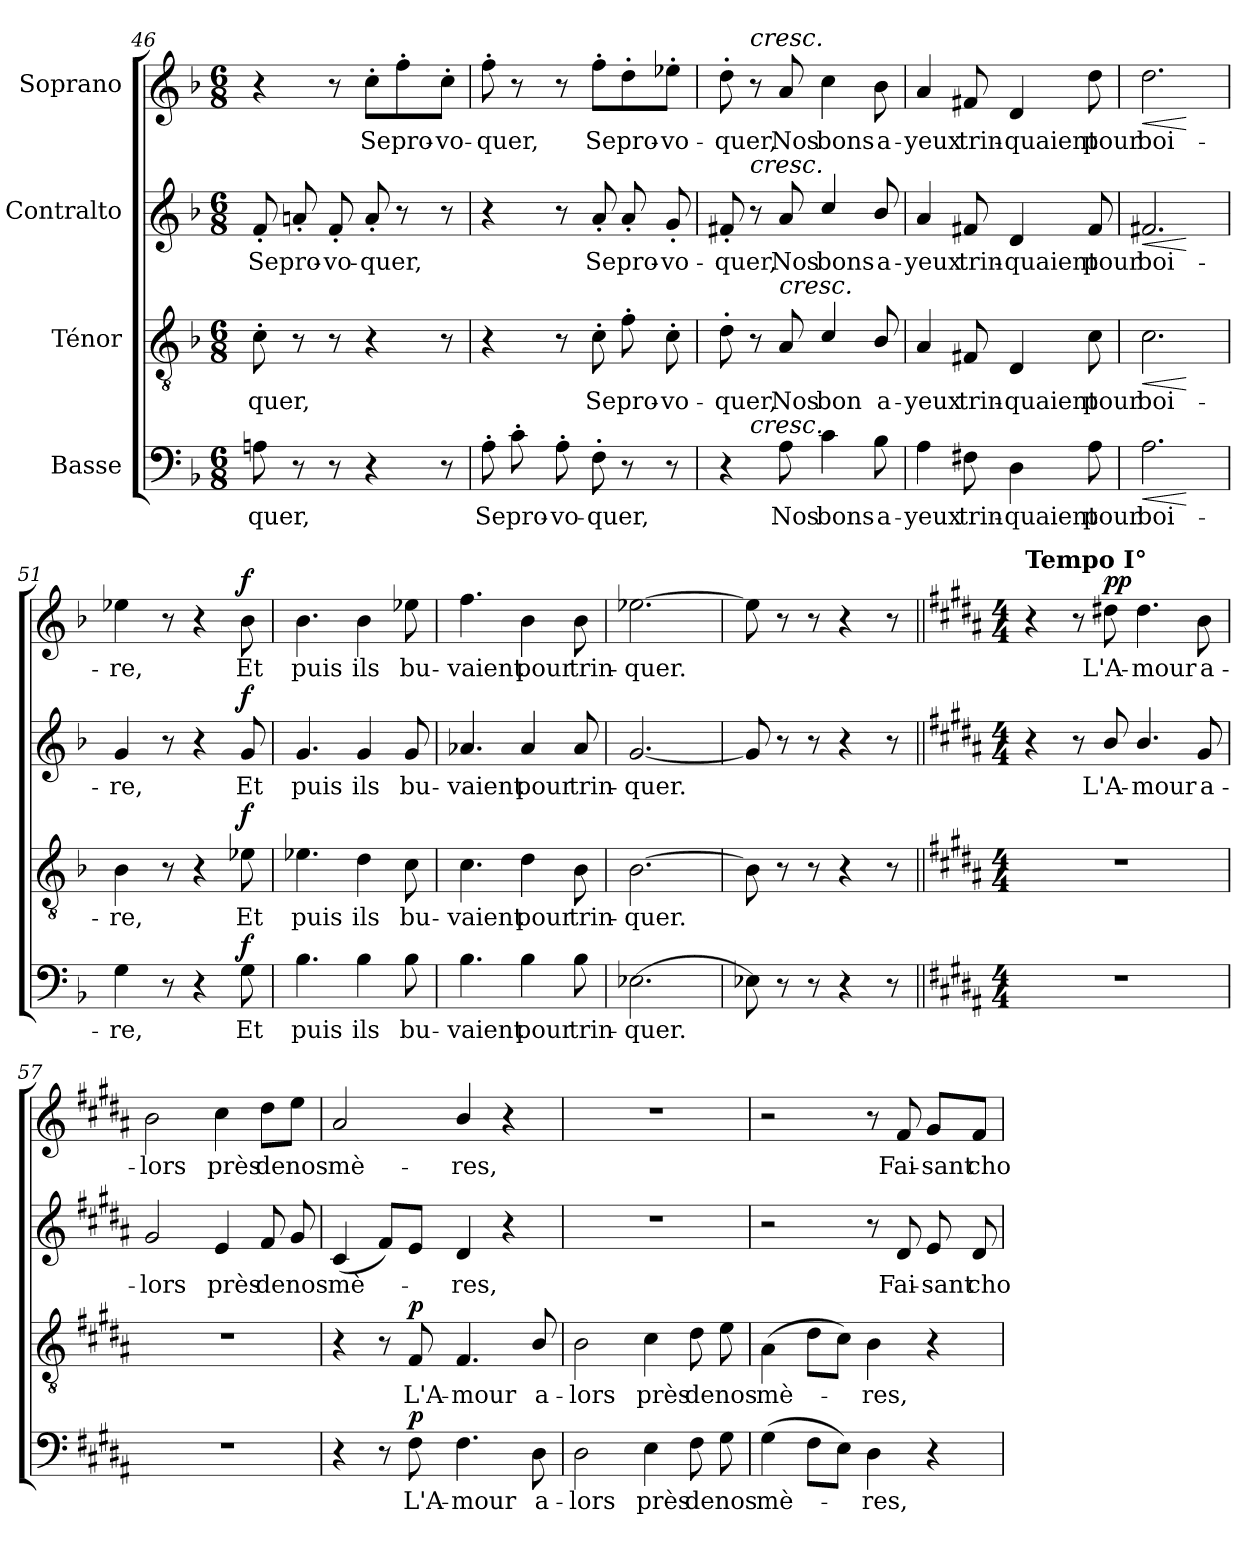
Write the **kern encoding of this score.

**kern	**text	**dynam	**kern	**text	**dynam	**kern	**text	**dynam	**kern	**text	**dynam
*part4	*part4	*part4	*part3	*part3	*part3	*part2	*part2	*part2	*part1	*part1	*part1
*staff4	*staff4	*staff4	*staff3	*staff3	*staff3	*staff2	*staff2	*staff2	*staff1	*staff1	*staff1
*I"Basse	*	*	*I"Ténor	*	*	*I"Contralto	*	*	*I"Soprano	*	*
!!LO:LB:g=z
*clefF4	*	*	*clefGv2	*	*	*clefG2	*	*	*clefG2	*	*
*k[b-]	*	*	*k[b-]	*	*	*k[b-]	*	*	*k[b-]	*	*
*F:	*	*	*F:	*	*	*F:	*	*	*F:	*	*
*M6/8	*	*	*M6/8	*	*	*M6/8	*	*	*M6/8	*	*
=46	=46	=46	=46	=46	=46	=46	=46	=46	=46	=46	=46
!	!LO:LY:b	!	!	!LO:LY:b	!	!	!LO:LY:b	!	!	!	!
8Ani\	-quer,	.	8c'>\	-quer,	.	8f'>/	Se	.	4r	.	.
!	!	!	!	!	!	!	!LO:LY:b	!	!	!	!
8r	.	.	8r	.	.	8ani'>/	pro-	.	.	.	.
!	!	!	!	!	!	!	!LO:LY:b	!	!	!	!
8r	.	.	8r	.	.	8f'>/	-vo-	.	8r	.	.
!	!	!	!	!	!	!	!LO:LY:b	!	!	!LO:LY:b	!
4r	.	.	4r	.	.	8a'>/	-quer,	.	8cc'>\L	Se	.
!	!	!	!	!	!	!	!	!	!	!LO:LY:b	!
.	.	.	.	.	.	8r	.	.	8ff'>\	pro-	.
!	!	!	!	!	!	!	!	!	!	!LO:LY:b	!
8r	.	.	8r	.	.	8r	.	.	8cc'>\J	-vo-	.
=47	=47	=47	=47	=47	=47	=47	=47	=47	=47	=47	=47
!	!LO:LY:b	!	!	!	!	!	!	!	!	!LO:LY:b	!
8A'>\	Se	.	4r	.	.	4r	.	.	8ff'>\	-quer,	.
!	!LO:LY:b	!	!	!	!	!	!	!	!	!	!
8c'>\	pro-	.	.	.	.	.	.	.	8r	.	.
!	!LO:LY:b	!	!	!	!	!	!	!	!	!	!
8A'>\	-vo-	.	8r	.	.	8r	.	.	8r	.	.
!	!LO:LY:b	!	!	!LO:LY:b	!	!	!LO:LY:b	!	!	!LO:LY:b	!
8F'>\	-quer,	.	8c'>\	Se	.	8a'>/	Se	.	8ff'>\L	Se	.
!	!	!	!	!LO:LY:b	!	!	!LO:LY:b	!	!	!LO:LY:b	!
8r	.	.	8f'>\	pro-	.	8a'>/	pro-	.	8dd'>\	pro-	.
!	!	!	!	!LO:LY:b	!	!	!LO:LY:b	!	!	!LO:LY:b	!
8r	.	.	8c'>\	-vo-	.	8g'>/	-vo-	.	8ee-X'>\J	-vo-	.
=48	=48	=48	=48	=48	=48	=48	=48	=48	=48	=48	=48
!	!	!	!	!LO:LY:b	!	!	!LO:LY:b	!	!	!LO:LY:b	!
*^	*	*	*	*	*	*	*	*	*	*	*
4r	8ryy	.	.	8d'>\	-quer,	.	8f#X'>/	-quer,	.	8dd'>\	-quer,	.
!	!	!	!	!	!	!	!	!	!	!LO:TX:a:i:t=cresc.	!	!
!	!	!	!	!	!	!	!LO:TX:a:i:t=cresc.	!	!	!	!	!
!	!LO:TX:a:i:t=cresc.	!	!	!	!	!	!	!	!	!	!	!
.	2ryy	.	.	8r	.	.	8r	.	.	8r	.	.
!	!	!	!	!LO:TX:a:i:t=cresc.	!	!	!	!	!	!	!	!
!	!	!LO:LY:b	!	!	!LO:LY:b	!	!	!LO:LY:b	!	!	!LO:LY:b	!
8A\	.	Nos	.	8A/	Nos	.	8a/	Nos	.	8a/	Nos	.
!	!	!LO:LY:b	!	!	!LO:LY:b	!	!	!LO:LY:b	!	!	!LO:LY:b	!
4c\	.	bons	.	4c/	bon	.	4cc/	bons	.	4cc\	bons	.
!	!	!LO:LY:b	!	!	!LO:LY:b	!	!	!LO:LY:b	!	!	!LO:LY:b	!
8B-\	8ryy	a-	.	8B-/	a-	.	8b-/	a-	.	8b-\	a-	.
!!LO:PB:g=z
=49	=49	=49	=49	=49	=49	=49	=49	=49	=49	=49	=49	=49
!	!	!LO:LY:b	!	!	!LO:LY:b	!	!	!LO:LY:b	!	!	!LO:LY:b	!
*v	*v	*	*	*	*	*	*	*	*	*	*	*
4A\	yeux	.	4A/	yeux	.	4a/	yeux	.	4a/	-yeux	.
!	!LO:LY:b	!	!	!LO:LY:b	!	!	!LO:LY:b	!	!	!LO:LY:b	!
8F#X\	trin-	.	8F#X/	trin-	.	8f#X/	trin-	.	8f#X/	trin-	.
!	!LO:LY:b	!	!	!LO:LY:b	!	!	!LO:LY:b	!	!	!LO:LY:b	!
4D\	-quaient	.	4D/	-quaient	.	4d/	-quaient	.	4d/	-quaient	.
!	!LO:LY:b	!	!	!LO:LY:b	!	!	!LO:LY:b	!	!	!LO:LY:b	!
8A\	pour	.	8c\	pour	.	8f#/	pour	.	8dd\	pour	.
=50	=50	=50	=50	=50	=50	=50	=50	=50	=50	=50	=50
!	!LO:LY:b	!LO:HP:b	!	!LO:LY:b	!LO:HP:b	!	!LO:LY:b	!LO:HP:b	!	!LO:LY:b	!LO:HP:b
2.A\	boi-	<	2.c\	boi-	<	2.f#X/	boi-	<	2.dd\	boi-	<
.	.	[	.	.	[	.	.	[	.	.	[
=51	=51	=51	=51	=51	=51	=51	=51	=51	=51	=51	=51
!	!LO:LY:b	!	!	!LO:LY:b	!	!	!LO:LY:b	!	!	!LO:LY:b	!
4G\	-re,	.	4B-\	-re,	.	4g/	-re,	.	4ee-X\	-re,	.
8r	.	.	8r	.	.	8r	.	.	8r	.	.
4r	.	.	4r	.	.	4r	.	.	4r	.	.
!	!LO:LY:b	!LO:DY:a	!	!LO:LY:b	!LO:DY:a	!	!LO:LY:b	!LO:DY:a	!	!LO:LY:b	!LO:DY:a
8G\	Et	f	8e-X\	Et	f	8g/	Et	f	8b-\	Et	f
=52	=52	=52	=52	=52	=52	=52	=52	=52	=52	=52	=52
!	!LO:LY:b	!	!	!LO:LY:b	!	!	!LO:LY:b	!	!	!LO:LY:b	!
4.B-\	puis	.	4.e-X\	puis	.	4.g/	puis	.	4.b-\	puis	.
!	!LO:LY:b	!	!	!LO:LY:b	!	!	!LO:LY:b	!	!	!LO:LY:b	!
4B-\	ils	.	4d\	ils	.	4g/	ils	.	4b-\	ils	.
!	!LO:LY:b	!	!	!LO:LY:b	!	!	!LO:LY:b	!	!	!LO:LY:b	!
8B-\	bu-	.	8c\	bu-	.	8g/	bu-	.	8ee-X\	bu-	.
!!LO:LB:g=z
=53	=53	=53	=53	=53	=53	=53	=53	=53	=53	=53	=53
!	!LO:LY:b	!	!	!LO:LY:b	!	!	!LO:LY:b	!	!	!LO:LY:b	!
4.B-\	-vaient	.	4.c\	-vaient	.	4.a-X/	-vaient	.	4.ff\	-vaient	.
!	!LO:LY:b	!	!	!LO:LY:b	!	!	!LO:LY:b	!	!	!LO:LY:b	!
4B-\	pour	.	4d\	pour	.	4a-/	pour	.	4b-\	pour	.
!	!LO:LY:b	!	!	!LO:LY:b	!	!	!LO:LY:b	!	!	!LO:LY:b	!
8B-\	trin-	.	8B-\	trin-	.	8a-/	trin-	.	8b-\	trin-	.
=54	=54	=54	=54	=54	=54	=54	=54	=54	=54	=54	=54
!	!LO:LY:b	!	!	!LO:LY:b	!	!	!LO:LY:b	!	!	!LO:LY:b	!
[2.E-X\	-quer.	.	[2.B-\	-quer.	.	[2.g/	-quer.	.	[2.ee-X\	-quer.	.
=55	=55	=55	=55	=55	=55	=55	=55	=55	=55	=55	=55
8E-X\]	.	.	8B-\]	.	.	8g/]	.	.	8ee-\]	.	.
8r	.	.	8r	.	.	8r	.	.	8r	.	.
8r	.	.	8r	.	.	8r	.	.	8r	.	.
4r	.	.	4r	.	.	4r	.	.	4r	.	.
8r	.	.	8r	.	.	8r	.	.	8r	.	.
=56||	=56||	=56||	=56||	=56||	=56||	=56||	=56||	=56||	=56||	=56||	=56||
*k[f#c#g#d#a#]	*	*	*k[f#c#g#d#a#]	*	*	*k[f#c#g#d#a#]	*	*	*k[f#c#g#d#a#]	*	*
*B:	*	*	*B:	*	*	*B:	*	*	*B:	*	*
*M4/4	*	*	*M4/4	*	*	*M4/4	*	*	*M4/4	*	*
!	!	!	!	!	!	!	!	!	!LO:TX:a:B:t=Tempo I°	!	!
1r	.	.	1r	.	.	4r	.	.	4r	.	.
.	.	.	.	.	.	8r	.	.	8r	.	.
!	!	!	!	!	!	!	!LO:LY:b	!	!	!LO:LY:b	!LO:DY:b
!	!	!	!	!	!	!	!	!	!	!	!LO:DY:n=1:a
.	.	.	.	.	.	8b/	L'A-	.	8dd#X\	L'A-	p p
!	!	!	!	!	!	!	!LO:LY:b	!	!	!LO:LY:b	!
.	.	.	.	.	.	4.b/	-mour	.	4.dd#\	-mour	.
!	!	!	!	!	!	!	!LO:LY:b	!	!	!LO:LY:b	!
.	.	.	.	.	.	8g#/	a-	.	8b\	a-	.
!!LO:LB:g=z
=57	=57	=57	=57	=57	=57	=57	=57	=57	=57	=57	=57
!	!	!	!	!	!	!	!LO:LY:b	!	!	!LO:LY:b	!
1r	.	.	1r	.	.	2g#/	-lors	.	2b\	-lors	.
!	!	!	!	!	!	!	!LO:LY:b	!	!	!LO:LY:b	!
.	.	.	.	.	.	4e/	près	.	4cc#\	près	.
!	!	!	!	!	!	!	!LO:LY:b	!	!	!LO:LY:b	!
.	.	.	.	.	.	8f#/	de	.	8dd#\L	de	.
!	!	!	!	!	!	!	!LO:LY:b	!	!	!LO:LY:b	!
.	.	.	.	.	.	8g#/	nos	.	8ee\J	nos	.
=58	=58	=58	=58	=58	=58	=58	=58	=58	=58	=58	=58
!	!	!	!	!	!	!	!LO:LY:b	!	!	!LO:LY:b	!
4r	.	.	4r	.	.	(<4c#/	mè-	.	2a#/	mè-	.
8r	.	.	8r	.	.	8f#/L)	.	.	.	.	.
!	!LO:LY:b	!LO:DY:a	!	!LO:LY:b	!LO:DY:a	!	!	!	!	!	!
8F#\	L'A-	p	8F#/	L'A-	p	8e/J	.	.	.	.	.
!	!LO:LY:b	!	!	!LO:LY:b	!	!	!LO:LY:b	!	!	!LO:LY:b	!
4.F#\	-mour	.	4.F#/	-mour	.	4d#/	-res,	.	4b/	-res,	.
.	.	.	.	.	.	4r	.	.	4r	.	.
!	!LO:LY:b	!	!	!LO:LY:b	!	!	!	!	!	!	!
8D#\	a-	.	8B/	a-	.	.	.	.	.	.	.
=59	=59	=59	=59	=59	=59	=59	=59	=59	=59	=59	=59
!	!LO:LY:b	!	!	!LO:LY:b	!	!	!	!	!	!	!
2D#\	-lors	.	2B\	-lors	.	1r	.	.	1r	.	.
!	!LO:LY:b	!	!	!LO:LY:b	!	!	!	!	!	!	!
4E\	près	.	4c#\	près	.	.	.	.	.	.	.
!	!LO:LY:b	!	!	!LO:LY:b	!	!	!	!	!	!	!
8F#\	de	.	8d#\	de	.	.	.	.	.	.	.
!	!LO:LY:b	!	!	!LO:LY:b	!	!	!	!	!	!	!
8G#\	nos	.	8e\	nos	.	.	.	.	.	.	.
=60	=60	=60	=60	=60	=60	=60	=60	=60	=60	=60	=60
!	!LO:LY:b	!	!	!LO:LY:b	!	!	!	!	!	!	!
(>4G#\	mè-	.	(>4A#\	mè-	.	2r	.	.	2r	.	.
8F#\L	.	.	8d#\L	.	.	.	.	.	.	.	.
8E\J)	.	.	8c#\J)	.	.	.	.	.	.	.	.
!	!LO:LY:b	!	!	!LO:LY:b	!	!	!	!	!	!	!
4D#\	-res,	.	4B\	-res,	.	8r	.	.	8r	.	.
!	!	!	!	!	!	!	!LO:LY:b	!	!	!LO:LY:b	!
.	.	.	.	.	.	8d#/	Fai-	.	8f#/	Fai-	.
!	!	!	!	!	!	!	!LO:LY:b	!	!	!LO:LY:b	!
4r	.	.	4r	.	.	8e/	-sant	.	8g#/L	-sant	.
!	!	!	!	!	!	!	!LO:LY:b	!	!	!LO:LY:b	!
.	.	.	.	.	.	8d#/	cho-	.	8f#/J	cho-	.
=	=	=	=	=	=	=	=	=	=	=	=
*-	*-	*-	*-	*-	*-	*-	*-	*-	*-	*-	*-
